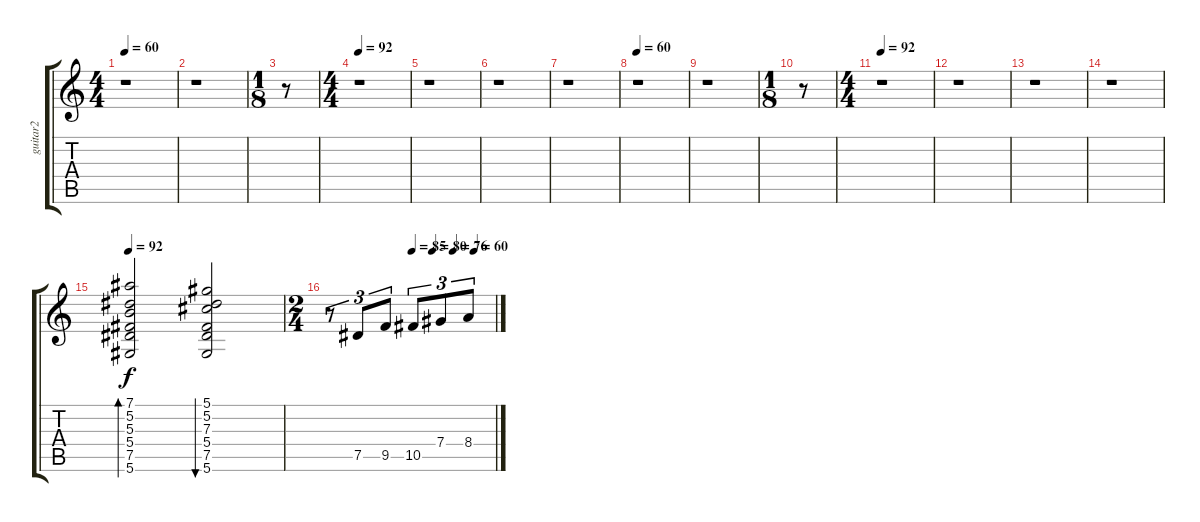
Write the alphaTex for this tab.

\track ("guitar2" "guitar2") {instrument acousticguitarsteel}
\staff {score tabs}
\tuning (Eb4 Bb3 Gb3 Db3 Ab2 Eb2) {hide}
\ts (4 4)
\tempo 60
\clef g2
\ks c
r.1{dy f instrument acousticguitarsteel} |
r.1 |
\ts (1 8)
r.8 |
\ts (4 4)
\tempo 92
r.1 |
r.1 |
r.1 |
r.1 |
\tempo 60
r.1 |
r.1 |
\ts (1 8)
r.8 |
\ts (4 4)
\tempo 92
r.1 |
r.1 |
r.1 |
r.1 |
\tempo 92
(7.1 5.2 5.3 5.4 7.5 5.6).2{bd 60} (5.1 5.2 7.3 5.4 7.5 5.6).2{bu 60} |
\ts (2 4)
\tempo (85 0.5)
\tempo (80 0.625)
\tempo (76 0.75)
\tempo (60 0.875)
r.8{tu (3 2)} 7.5.8{tu (3 2) volume 16 balance 8} 9.5.8{tu (3 2)} 10.5.8{tu (3 2)} 7.4.8{tu (3 2)} 8.4.8{tu (3 2)}
